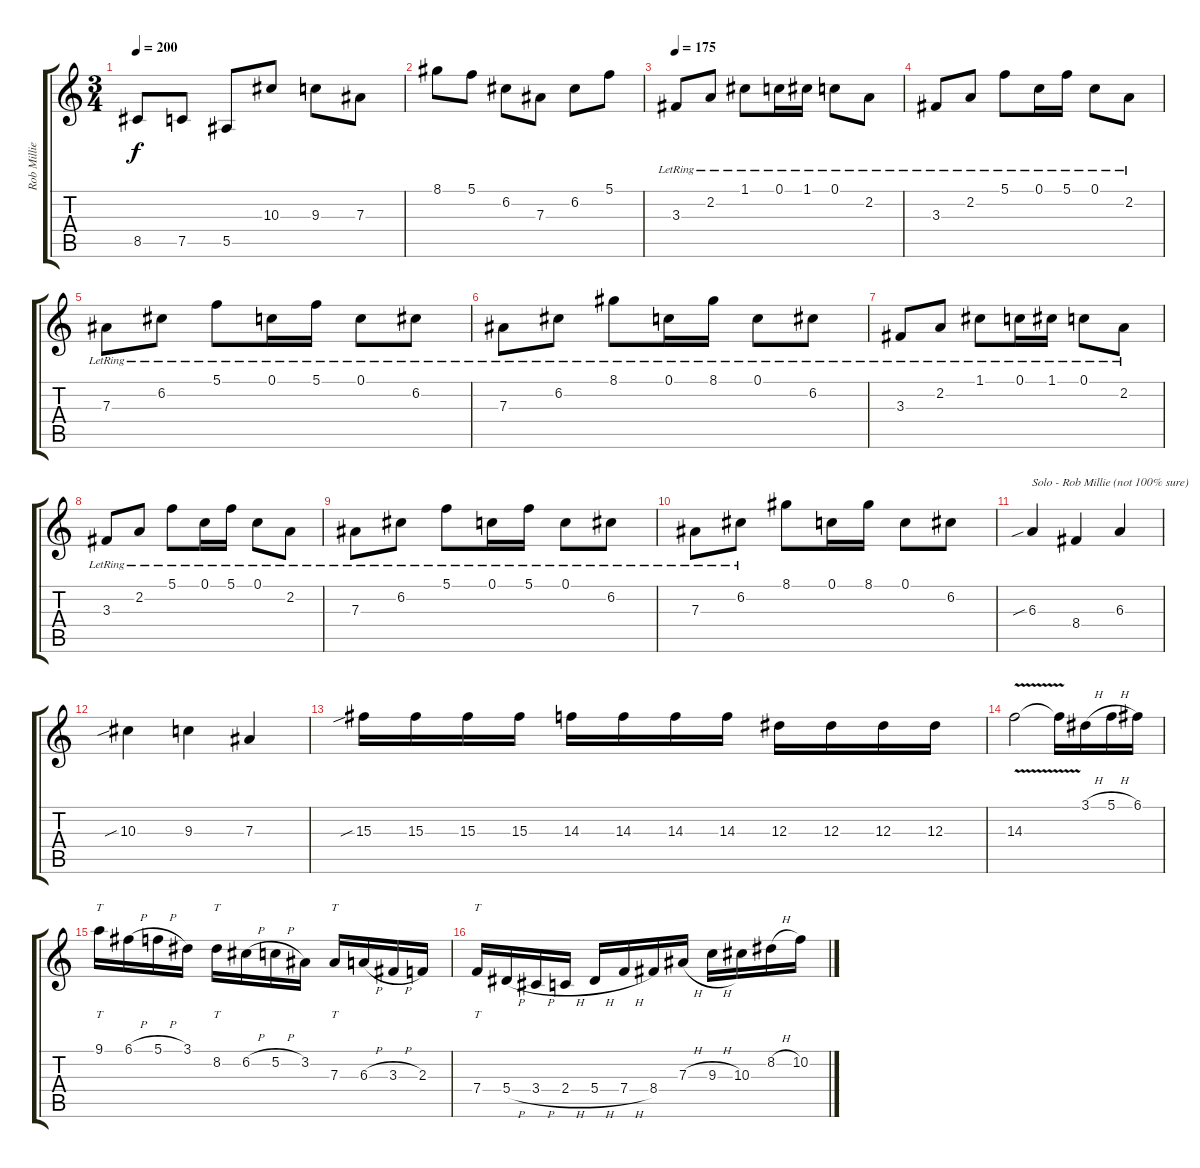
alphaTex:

\track ("Rob Millie" "Rob Millie") {instrument distortionguitar}
\staff {score tabs}
\tuning (C4 G3 Eb3 Bb2 F2 C2) {hide}
\ts (3 4)
\tempo 200
\clef g2
\ks c
8.5.8{dy f} 7.5.8 5.5.8 10.3.8 9.3.8 7.3.8 |
8.1.8 5.1.8 6.2.8 7.3.8 6.2.8 5.1.8 |
\tempo 175
3.3{lr}.8 2.2{lr}.8 1.1{lr}.8 0.1{lr}.16 1.1{lr}.16 0.1{lr}.8 2.2{lr}.8 |
3.3{lr}.8 2.2{lr}.8 5.1{lr}.8 0.1{lr}.16 5.1{lr}.16 0.1{lr}.8 2.2{lr}.8 |
7.3{lr}.8 6.2{lr}.8 5.1{lr}.8 0.1{lr}.16 5.1{lr}.16 0.1{lr}.8 6.2{lr}.8 |
7.3{lr}.8 6.2{lr}.8 8.1{lr}.8 0.1{lr}.16 8.1{lr}.16 0.1{lr}.8 6.2{lr}.8 |
3.3{lr}.8 2.2{lr}.8 1.1{lr}.8 0.1{lr}.16 1.1{lr}.16 0.1{lr}.8 2.2{lr}.8 |
3.3{lr}.8 2.2{lr}.8 5.1{lr}.8 0.1{lr}.16 5.1{lr}.16 0.1{lr}.8 2.2{lr}.8 |
7.3{lr}.8 6.2{lr}.8 5.1{lr}.8 0.1{lr}.16 5.1{lr}.16 0.1{lr}.8 6.2{lr}.8 |
7.3{lr}.8 6.2{lr}.8 8.1.8 0.1.16 8.1.16 0.1.8 6.2.8 |
6.3{sib}.4{txt "Solo - Rob Millie (not 100% sure)"} 8.4.4 6.3.4 |
10.3{sib}.4 9.3.4 7.3.4 |
15.3{sib}.16 15.3.16 15.3.16 15.3.16 14.3.16 14.3.16 14.3.16 14.3.16 12.3.16 12.3.16 12.3.16 12.3.16 |
14.3{v}.2 14.3{t}.16 3.1{h}.16 5.1{h}.16 6.1.16 |
9.1.16{tt} 6.1{h}.16 5.1{h}.16 3.1.16 8.2.16{tt} 6.2{h}.16 5.2{h}.16 3.2.16 7.3.16{tt} 6.3{h}.16 3.3{h}.16 2.3.16 |
7.4.16{tt} 5.4{h}.16 3.4{h}.16 2.4{h}.16 5.4{h}.16 7.4{h}.16 8.4.16 7.3{h}.16 9.3{h}.16 10.3.16 8.2{h}.16 10.2.16
